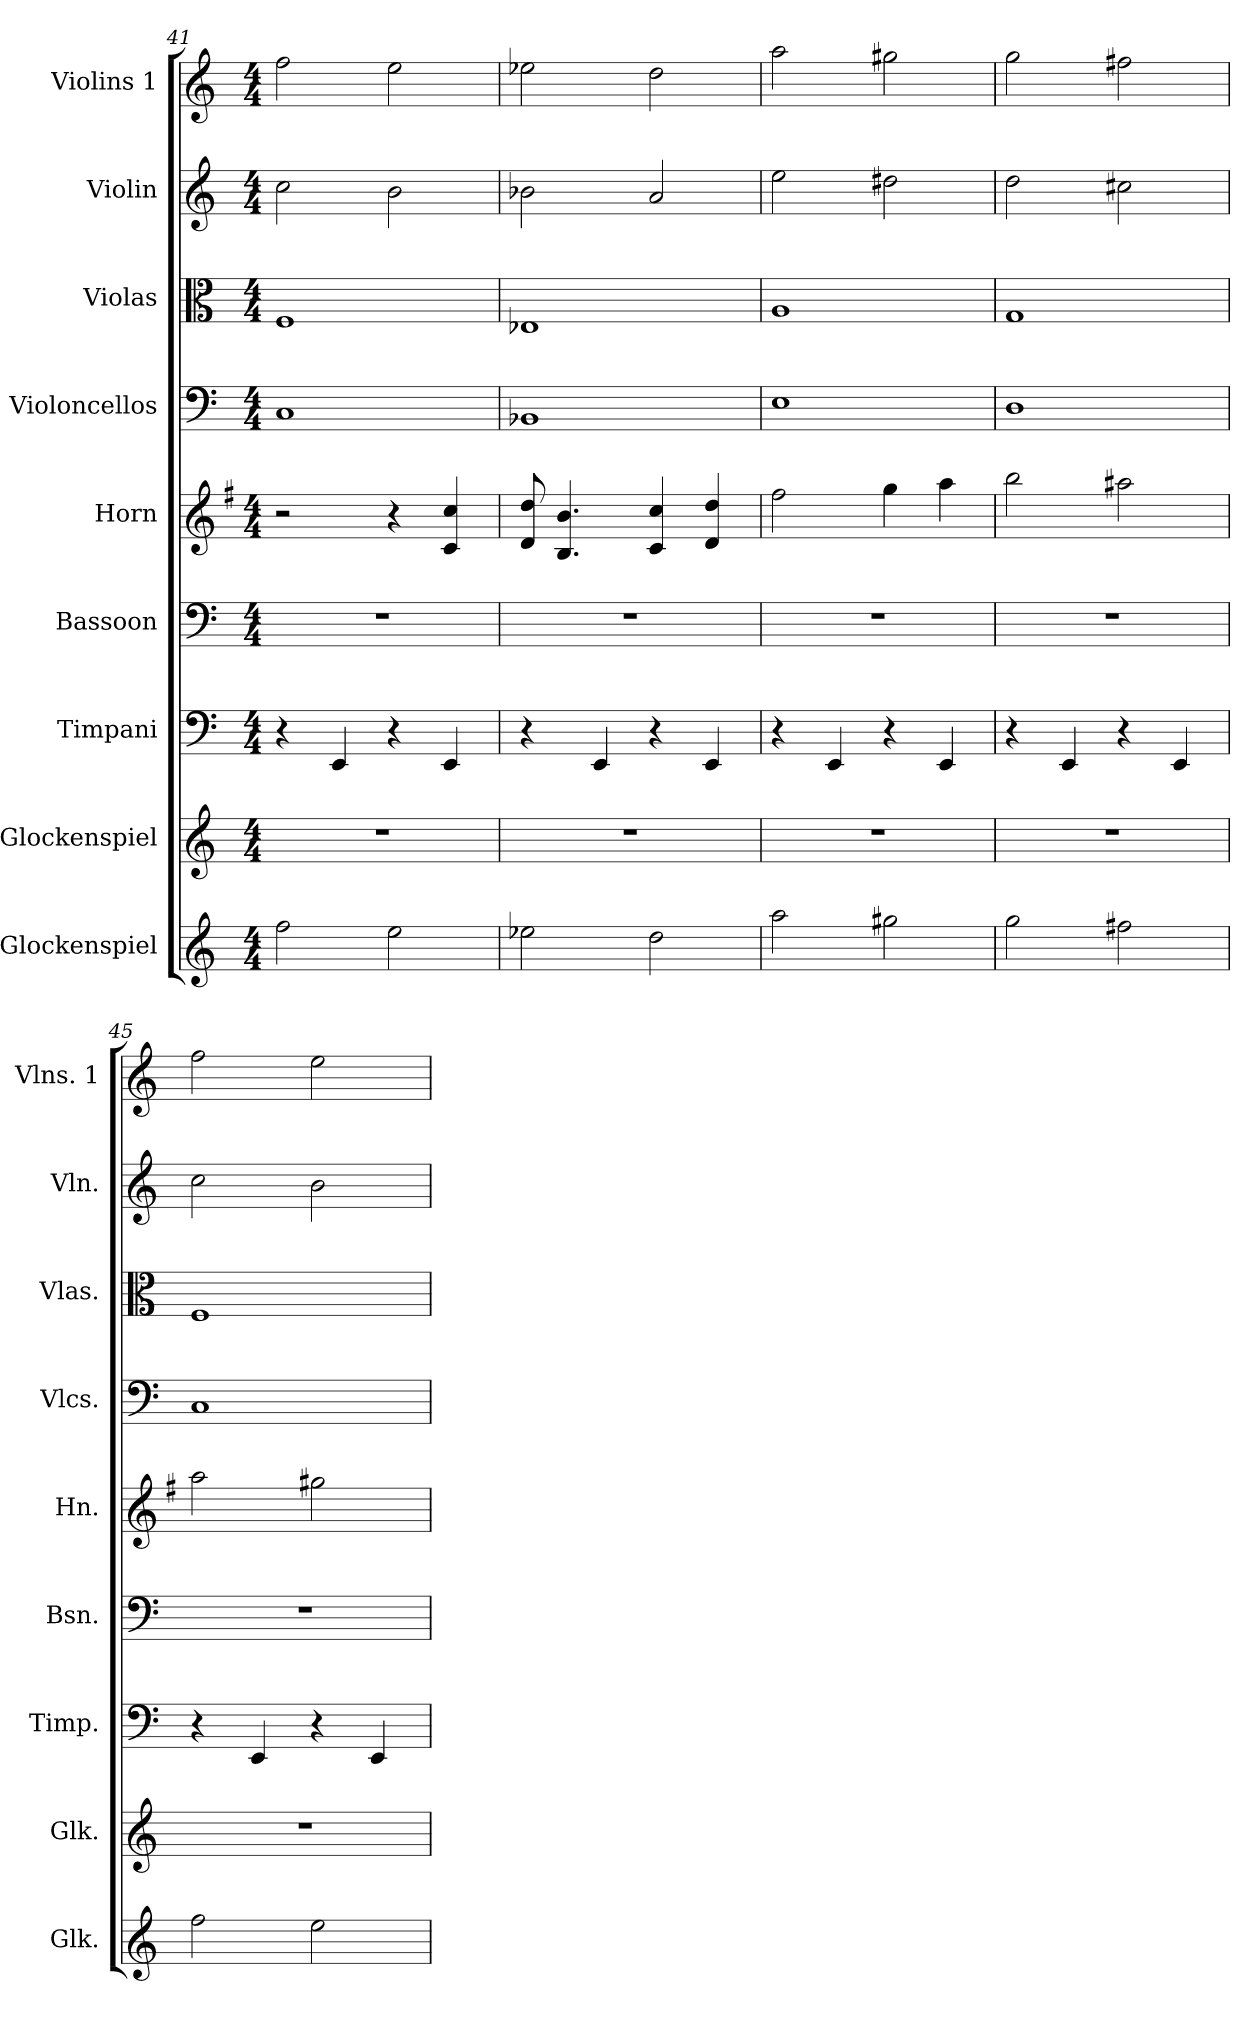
**kern	**kern	**kern	**kern	**kern	**kern	**kern	**kern	**kern
*part9	*part8	*part7	*part6	*part5	*part4	*part3	*part2	*part1
*staff9	*staff8	*staff7	*staff6	*staff5	*staff4	*staff3	*staff2	*staff1
*I"Glockenspiel	*I"Glockenspiel	*I"Timpani	*I"Bassoon	*I"Horn	*I"Violoncellos	*I"Violas	*I"Violin	*I"Violins 1
*I'Glk.	*I'Glk.	*I'Timp.	*I'Bsn.	*I'Hn.	*I'Vlcs.	*I'Vlas.	*I'Vln.	*I'Vlns. 1
*clefG2	*clefG2	*clefF4	*clefF4	*clefG2	*clefF4	*clefC3	*clefG2	*clefG2
*ITrd-14c-24	*ITrd-14c-24	*	*	*ITrd4c7	*	*	*	*
*k[]	*k[]	*k[]	*k[]	*k[]	*k[]	*k[]	*k[]	*k[]
*M4/4	*M4/4	*M4/4	*M4/4	*M4/4	*M4/4	*M4/4	*M4/4	*M4/4
=41	=41	=41	=41	=41	=41	=41	=41	=41
2ffff\	1r	4r	1r	2r	1C	1F	2cc\	2ff\
.	.	4EE/	.	.	.	.	.	.
2eeee\	.	4r	.	4r	.	.	2b\	2ee\
.	.	4EE/	.	4F/ 4f/	.	.	.	.
=42	=42	=42	=42	=42	=42	=42	=42	=42
2eeee-X\	1r	4r	1r	8G/ 8g/	1BB-X	1E-X	2b-X\	2ee-X\
.	.	.	.	4.E/ 4.e/	.	.	.	.
.	.	4EE/	.	.	.	.	.	.
2dddd\	.	4r	.	4F/ 4f/	.	.	2a/	2dd\
.	.	4EE/	.	4G/ 4g/	.	.	.	.
=43	=43	=43	=43	=43	=43	=43	=43	=43
2aaaa\	1r	4r	1r	2b\	1E	1A	2ee\	2aa\
.	.	4EE/	.	.	.	.	.	.
2gggg#X\	.	4r	.	4cc\	.	.	2dd#X\	2gg#X\
.	.	4EE/	.	4dd\	.	.	.	.
=44	=44	=44	=44	=44	=44	=44	=44	=44
2gggg\	1r	4r	1r	2ee\	1D	1G	2dd\	2gg\
.	.	4EE/	.	.	.	.	.	.
2ffff#X\	.	4r	.	2dd#X\	.	.	2cc#X\	2ff#X\
.	.	4EE/	.	.	.	.	.	.
=45	=45	=45	=45	=45	=45	=45	=45	=45
2ffff\	1r	4r	1r	2dd\	1C	1F	2cc\	2ff\
.	.	4EE/	.	.	.	.	.	.
2eeee\	.	4r	.	2cc#X\	.	.	2b\	2ee\
.	.	4EE/	.	.	.	.	.	.
=	=	=	=	=	=	=	=	=
*-	*-	*-	*-	*-	*-	*-	*-	*-
